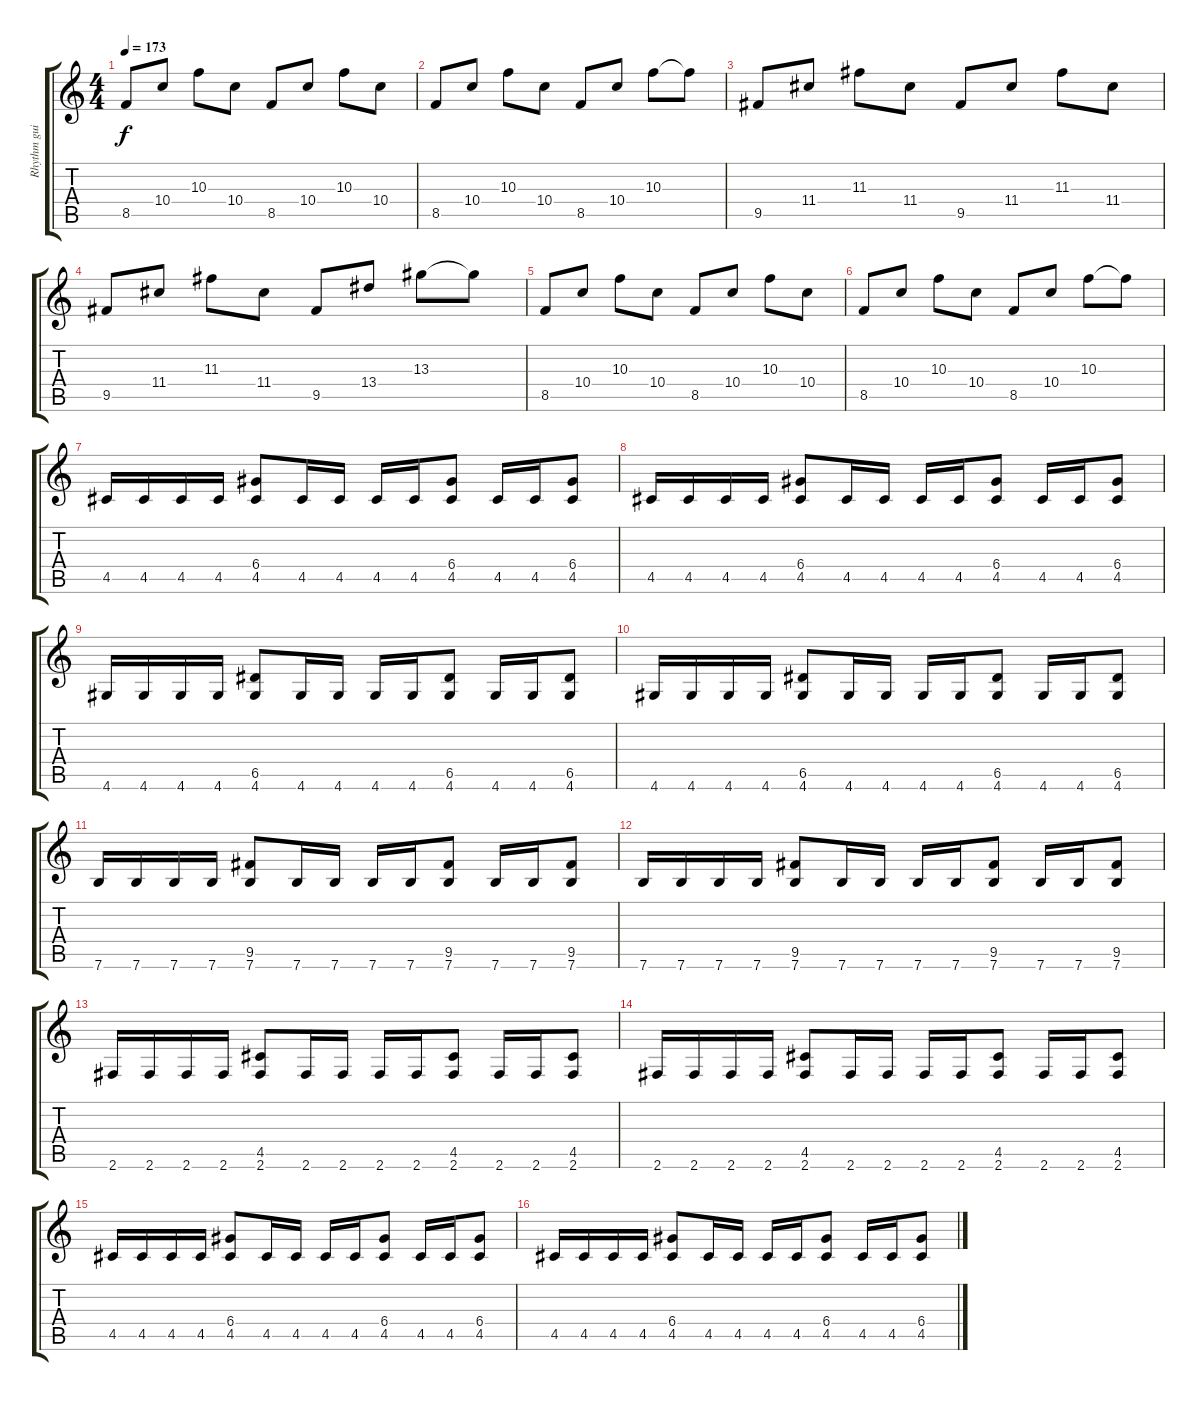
\track ("Rhythm guitar" "Rhythm gui") {instrument distortionguitar}
\staff {score tabs}
\tuning (E4 B3 G3 D3 A2 E2) {hide}
\ts (4 4)
\tempo 173
\clef g2
\ks c
8.5.8{dy f} 10.4.8 10.3.8 10.4.8 8.5.8 10.4.8 10.3.8 10.4.8 |
8.5.8 10.4.8 10.3.8 10.4.8 8.5.8 10.4.8 10.3.8 10.3{t}.8 |
9.5.8 11.4.8 11.3.8 11.4.8 9.5.8 11.4.8 11.3.8 11.4.8 |
9.5.8 11.4.8 11.3.8 11.4.8 9.5.8 13.4.8 13.3.8 13.3{t}.8 |
8.5.8 10.4.8 10.3.8 10.4.8 8.5.8 10.4.8 10.3.8 10.4.8 |
8.5.8 10.4.8 10.3.8 10.4.8 8.5.8 10.4.8 10.3.8 10.3{t}.8 |
4.5.16 4.5.16 4.5.16 4.5.16 (6.4 4.5).8 4.5.16 4.5.16 4.5.16 4.5.16 (6.4 4.5).8 4.5.16 4.5.16 (6.4 4.5).8 |
4.5.16 4.5.16 4.5.16 4.5.16 (6.4 4.5).8 4.5.16 4.5.16 4.5.16 4.5.16 (6.4 4.5).8 4.5.16 4.5.16 (6.4 4.5).8 |
4.6.16 4.6.16 4.6.16 4.6.16 (6.5 4.6).8 4.6.16 4.6.16 4.6.16 4.6.16 (6.5 4.6).8 4.6.16 4.6.16 (6.5 4.6).8 |
4.6.16 4.6.16 4.6.16 4.6.16 (6.5 4.6).8 4.6.16 4.6.16 4.6.16 4.6.16 (6.5 4.6).8 4.6.16 4.6.16 (6.5 4.6).8 |
7.6.16 7.6.16 7.6.16 7.6.16 (9.5 7.6).8 7.6.16 7.6.16 7.6.16 7.6.16 (9.5 7.6).8 7.6.16 7.6.16 (9.5 7.6).8 |
7.6.16 7.6.16 7.6.16 7.6.16 (9.5 7.6).8 7.6.16 7.6.16 7.6.16 7.6.16 (9.5 7.6).8 7.6.16 7.6.16 (9.5 7.6).8 |
2.6.16 2.6.16 2.6.16 2.6.16 (4.5 2.6).8 2.6.16 2.6.16 2.6.16 2.6.16 (4.5 2.6).8 2.6.16 2.6.16 (4.5 2.6).8 |
2.6.16 2.6.16 2.6.16 2.6.16 (4.5 2.6).8 2.6.16 2.6.16 2.6.16 2.6.16 (4.5 2.6).8 2.6.16 2.6.16 (4.5 2.6).8 |
4.5.16 4.5.16 4.5.16 4.5.16 (6.4 4.5).8 4.5.16 4.5.16 4.5.16 4.5.16 (6.4 4.5).8 4.5.16 4.5.16 (6.4 4.5).8 |
4.5.16 4.5.16 4.5.16 4.5.16 (6.4 4.5).8 4.5.16 4.5.16 4.5.16 4.5.16 (6.4 4.5).8 4.5.16 4.5.16 (6.4 4.5).8
